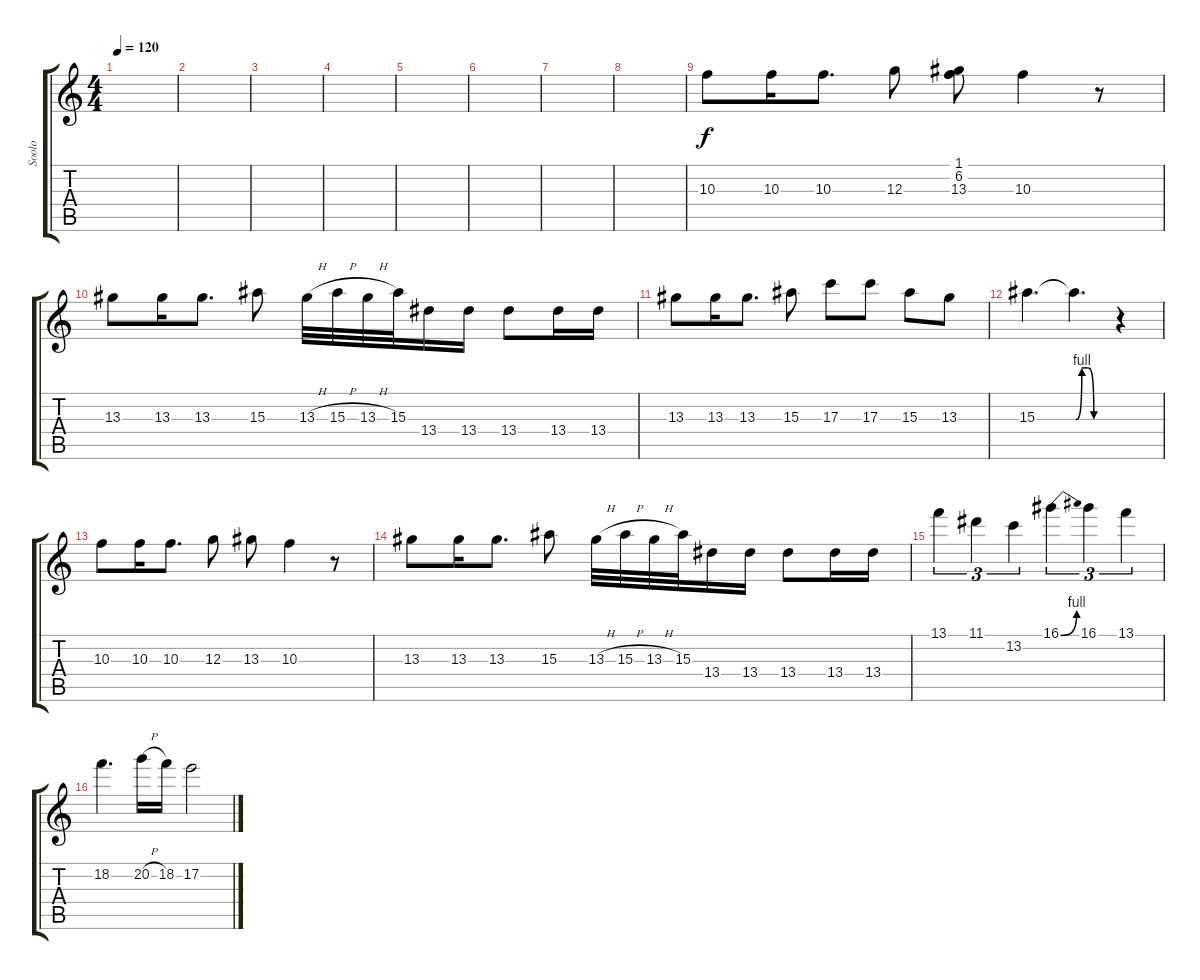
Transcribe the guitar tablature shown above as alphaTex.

\track ("Soolo" "Soolo") {instrument distortionguitar}
\staff {score tabs}
\tuning (E4 B3 G3 D3 A2 E2) {hide}
\ts (4 4)
\tempo 120
\clef g2
\ks c
|
|
|
|
|
|
|
|
10.3.8 10.3.16 10.3.8{d} 12.3.8 (1.1 6.2 13.3).8 10.3.4 r.8 |
13.3.8 13.3.16 13.3.8{d} 15.3.8 13.3{h}.32 15.3{h}.32 13.3{h}.32 15.3.32 13.4.16 13.4.16 13.4.8 13.4.16 13.4.16 |
13.3.8 13.3.16 13.3.8{d} 15.3.8 17.3.8 17.3.8 15.3.8 13.3.8 |
15.3.4{d} 15.3{be (custom 0 0 10 4 20 4 30 0 60 0) t}.4{d} r.4 |
10.3.8 10.3.16 10.3.8{d} 12.3.8 13.3.8 10.3.4 r.8 |
13.3.8 13.3.16 13.3.8{d} 15.3.8 13.3{h}.32 15.3{h}.32 13.3{h}.32 15.3.32 13.4.16 13.4.16 13.4.8 13.4.16 13.4.16 |
13.1.4{tu (3 2)} 11.1.4{tu (3 2)} 13.2.4{tu (3 2)} 16.1{be (bend 0 0 60 4)}.4{tu (3 2)} 16.1.4{tu (3 2)} 13.1.4{tu (3 2)} |
18.2.4{d} 20.2{h}.16 18.2.16 17.2.2
